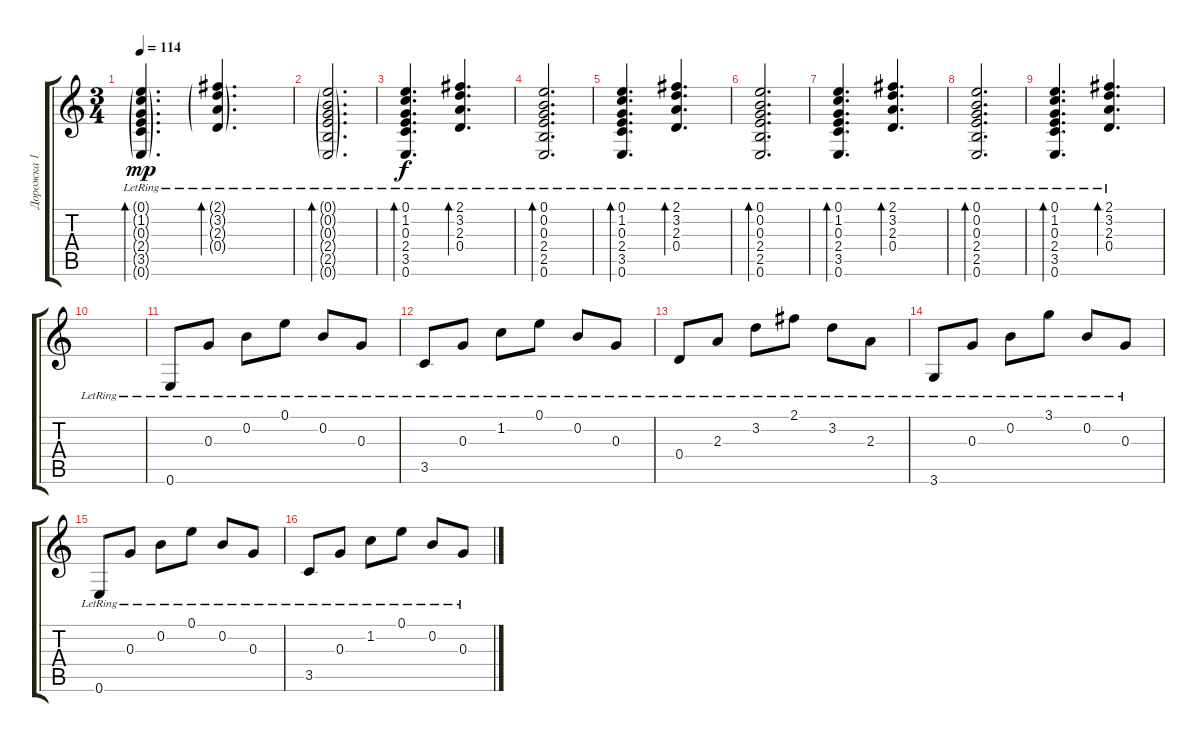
\track ("Дорожка 1" "Дорожка 1") {instrument acousticguitarsteel}
\staff {score tabs}
\tuning (E4 B3 G3 D3 A2 E2) {hide}
\ts (3 4)
\tempo 114
\clef g2
\ks c
(0.1{g lr} 1.2{g lr} 0.3{g lr} 2.4{g lr} 3.5{g lr} 0.6{g lr}).4{d bd 60 dy mp} (2.1{g lr} 3.2{g lr} 2.3{g lr} 0.4{g lr}).4{d bd 60} |
(0.1{g lr} 0.2{g lr} 0.3{g lr} 2.4{g lr} 2.5{g lr} 0.6{g lr}).2{d bd 60} |
(0.1{lr} 1.2{lr} 0.3{lr} 2.4{lr} 3.5{lr} 0.6{lr}).4{d bd 60 dy f} (2.1{lr} 3.2{lr} 2.3{lr} 0.4{lr}).4{d bd 60} |
(0.1{lr} 0.2{lr} 0.3{lr} 2.4{lr} 2.5{lr} 0.6{lr}).2{d bd 60} |
(0.1{lr} 1.2{lr} 0.3{lr} 2.4{lr} 3.5{lr} 0.6{lr}).4{d bd 60} (2.1{lr} 3.2{lr} 2.3{lr} 0.4{lr}).4{d bd 60} |
(0.1{lr} 0.2{lr} 0.3{lr} 2.4{lr} 2.5{lr} 0.6{lr}).2{d bd 60} |
(0.1{lr} 1.2{lr} 0.3{lr} 2.4{lr} 3.5{lr} 0.6{lr}).4{d bd 60} (2.1{lr} 3.2{lr} 2.3{lr} 0.4{lr}).4{d bd 60} |
(0.1{lr} 0.2 0.3 2.4 2.5 0.6).2{d bd 60} |
(0.1{lr} 1.2{lr} 0.3{lr} 2.4{lr} 3.5{lr} 0.6{lr}).4{d bd 60} (2.1{lr} 3.2{lr} 2.3{lr} 0.4{lr}).4{d bd 60} |
|
0.6{lr}.8 0.3{lr}.8 0.2{lr}.8 0.1{lr}.8 0.2{lr}.8 0.3{lr}.8 |
3.5{lr}.8 0.3{lr}.8 1.2{lr}.8 0.1{lr}.8 0.2{lr}.8 0.3{lr}.8 |
0.4{lr}.8 2.3{lr}.8 3.2{lr}.8 2.1{lr}.8 3.2{lr}.8 2.3{lr}.8 |
3.6{lr}.8 0.3{lr}.8 0.2{lr}.8 3.1{lr}.8 0.2{lr}.8 0.3{lr}.8 |
0.6{lr}.8 0.3{lr}.8 0.2{lr}.8 0.1{lr}.8 0.2{lr}.8 0.3{lr}.8 |
3.5{lr}.8 0.3{lr}.8 1.2{lr}.8 0.1{lr}.8 0.2{lr}.8 0.3{lr}.8
